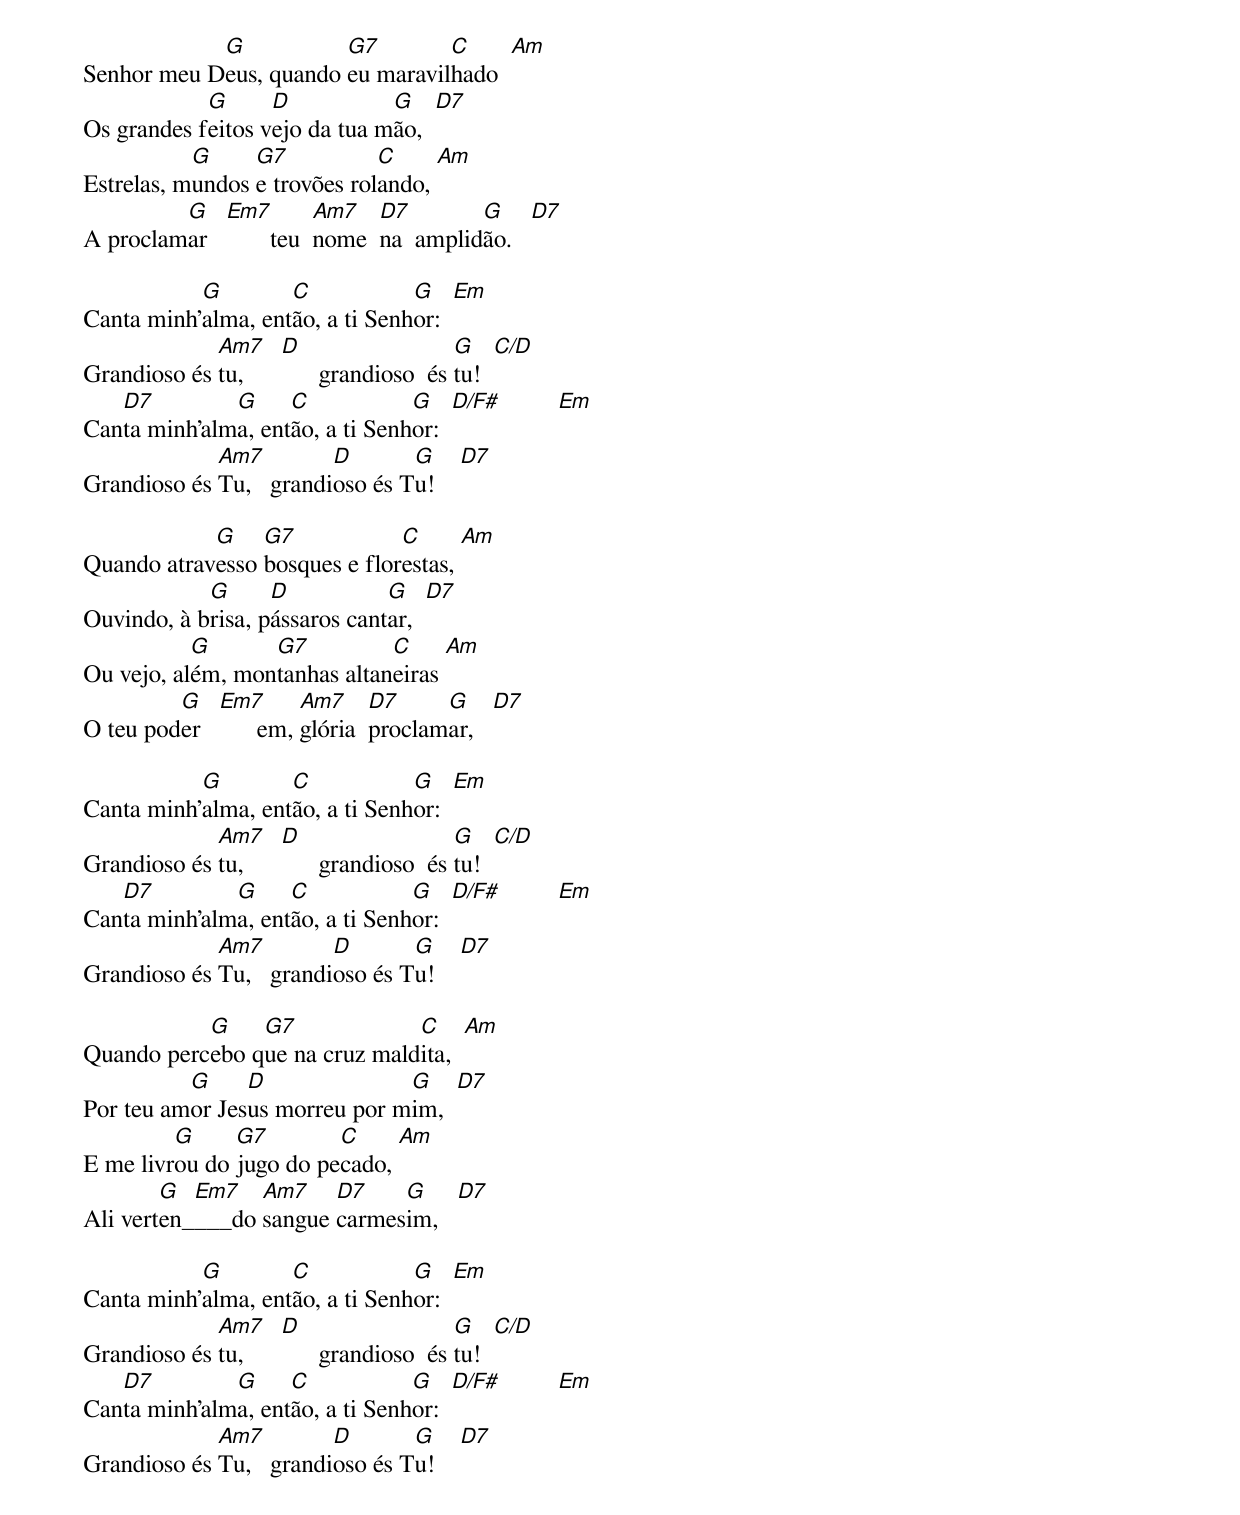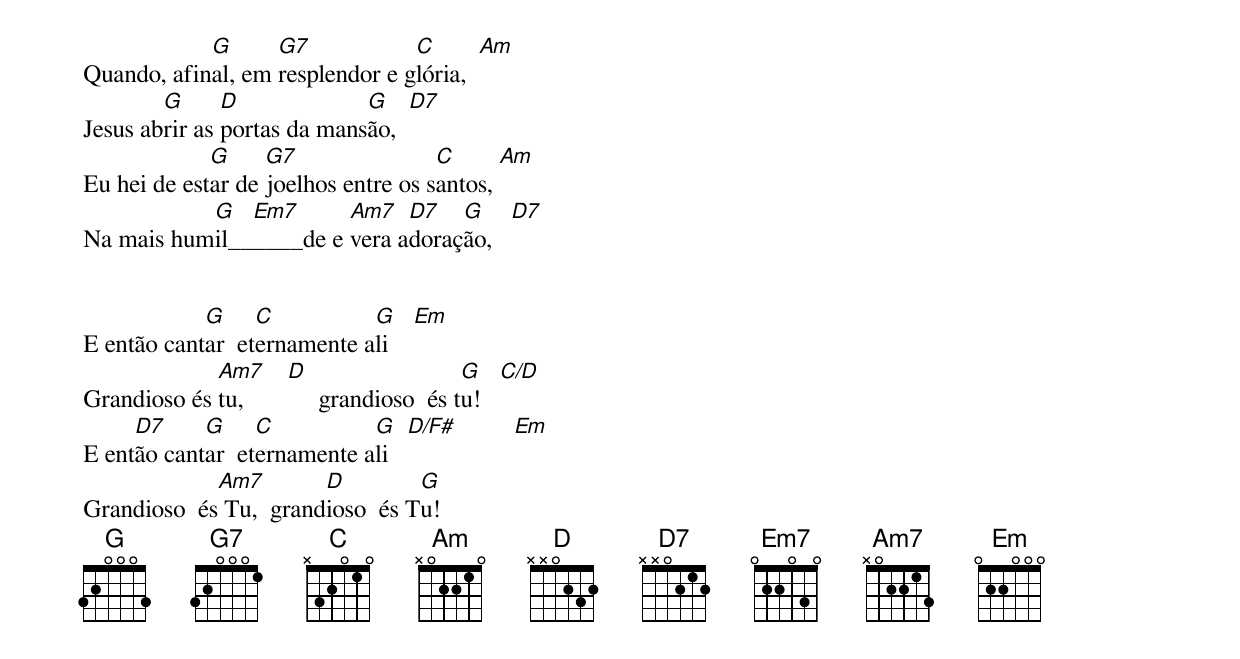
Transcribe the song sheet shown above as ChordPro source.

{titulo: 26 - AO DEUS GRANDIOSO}
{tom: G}

Senhor meu D[G]eus, quando [G7]eu maravil[C]hado  [Am]
Os grandes f[G]eitos v[D]ejo da tua m[G]ão,  [D7]
Estrelas, m[G]undos [G7]e trovões rol[C]ando, [Am]
A proclam[G]ar   [Em7]       teu  [Am7]nome  [D7]na  amplid[G]ão.   [D7]

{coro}
Canta minh'[G]alma, ent[C]ão, a ti Senh[G]or:  [Em]
Grandioso és [Am7]tu,      [D]      grandioso  és [G]tu!  [C/D]
Can[D7]ta minh'alm[G]a, ent[C]ão, a ti Senh[G]or:  [D/F#]         [Em]
Grandioso és [Am7]Tu,   grandi[D]oso és T[G]u!    [D7]
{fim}

Quando atrav[G]esso [G7]bosques e flor[C]estas, [Am]
Ouvindo, à b[G]risa, p[D]ássaros cant[G]ar,  [D7]
Ou vejo, al[G]ém, mon[G7]tanhas altan[C]eiras [Am]
O teu pod[G]er   [Em7]      em, [Am7]glória  [D7]proclam[G]ar,   [D7]

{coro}
Canta minh'[G]alma, ent[C]ão, a ti Senh[G]or:  [Em]
Grandioso és [Am7]tu,      [D]      grandioso  és [G]tu!  [C/D]
Can[D7]ta minh'alm[G]a, ent[C]ão, a ti Senh[G]or:  [D/F#]         [Em]
Grandioso és [Am7]Tu,   grandi[D]oso és T[G]u!    [D7]
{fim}

Quando perc[G]ebo q[G7]ue na cruz mald[C]ita,  [Am]
Por teu am[G]or Jes[D]us morreu por m[G]im,  [D7]
E me livr[G]ou do [G7]jugo do pe[C]cado, [Am]
Ali vert[G]en_[Em7]___do [Am7]sangue [D7]carmes[G]im,   [D7]

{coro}
Canta minh'[G]alma, ent[C]ão, a ti Senh[G]or:  [Em]
Grandioso és [Am7]tu,      [D]      grandioso  és [G]tu!  [C/D]
Can[D7]ta minh'alm[G]a, ent[C]ão, a ti Senh[G]or:  [D/F#]         [Em]
Grandioso és [Am7]Tu,   grandi[D]oso és T[G]u!    [D7]
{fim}

Quando, afin[G]al, em [G7]resplendor e g[C]lória,  [Am]
Jesus ab[G]rir as [D]portas da mans[G]ão,  [D7]
Eu hei de est[G]ar de [G7]joelhos entre os s[C]antos, [Am]
Na mais hum[G]il__[Em7]____de e [Am7]vera a[D7]doraç[G]ão,   [D7]


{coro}
E então cant[G]ar  et[C]ernamente a[G]li    [Em]
Grandioso és [Am7]tu,       [D]     grandioso  és t[G]u!   [C/D]
E ent[D7]ão cant[G]ar  et[C]ernamente a[G]li   [D/F#]         [Em]
Grandioso  és[Am7] Tu,  grand[D]ioso  és T[G]u!
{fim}
